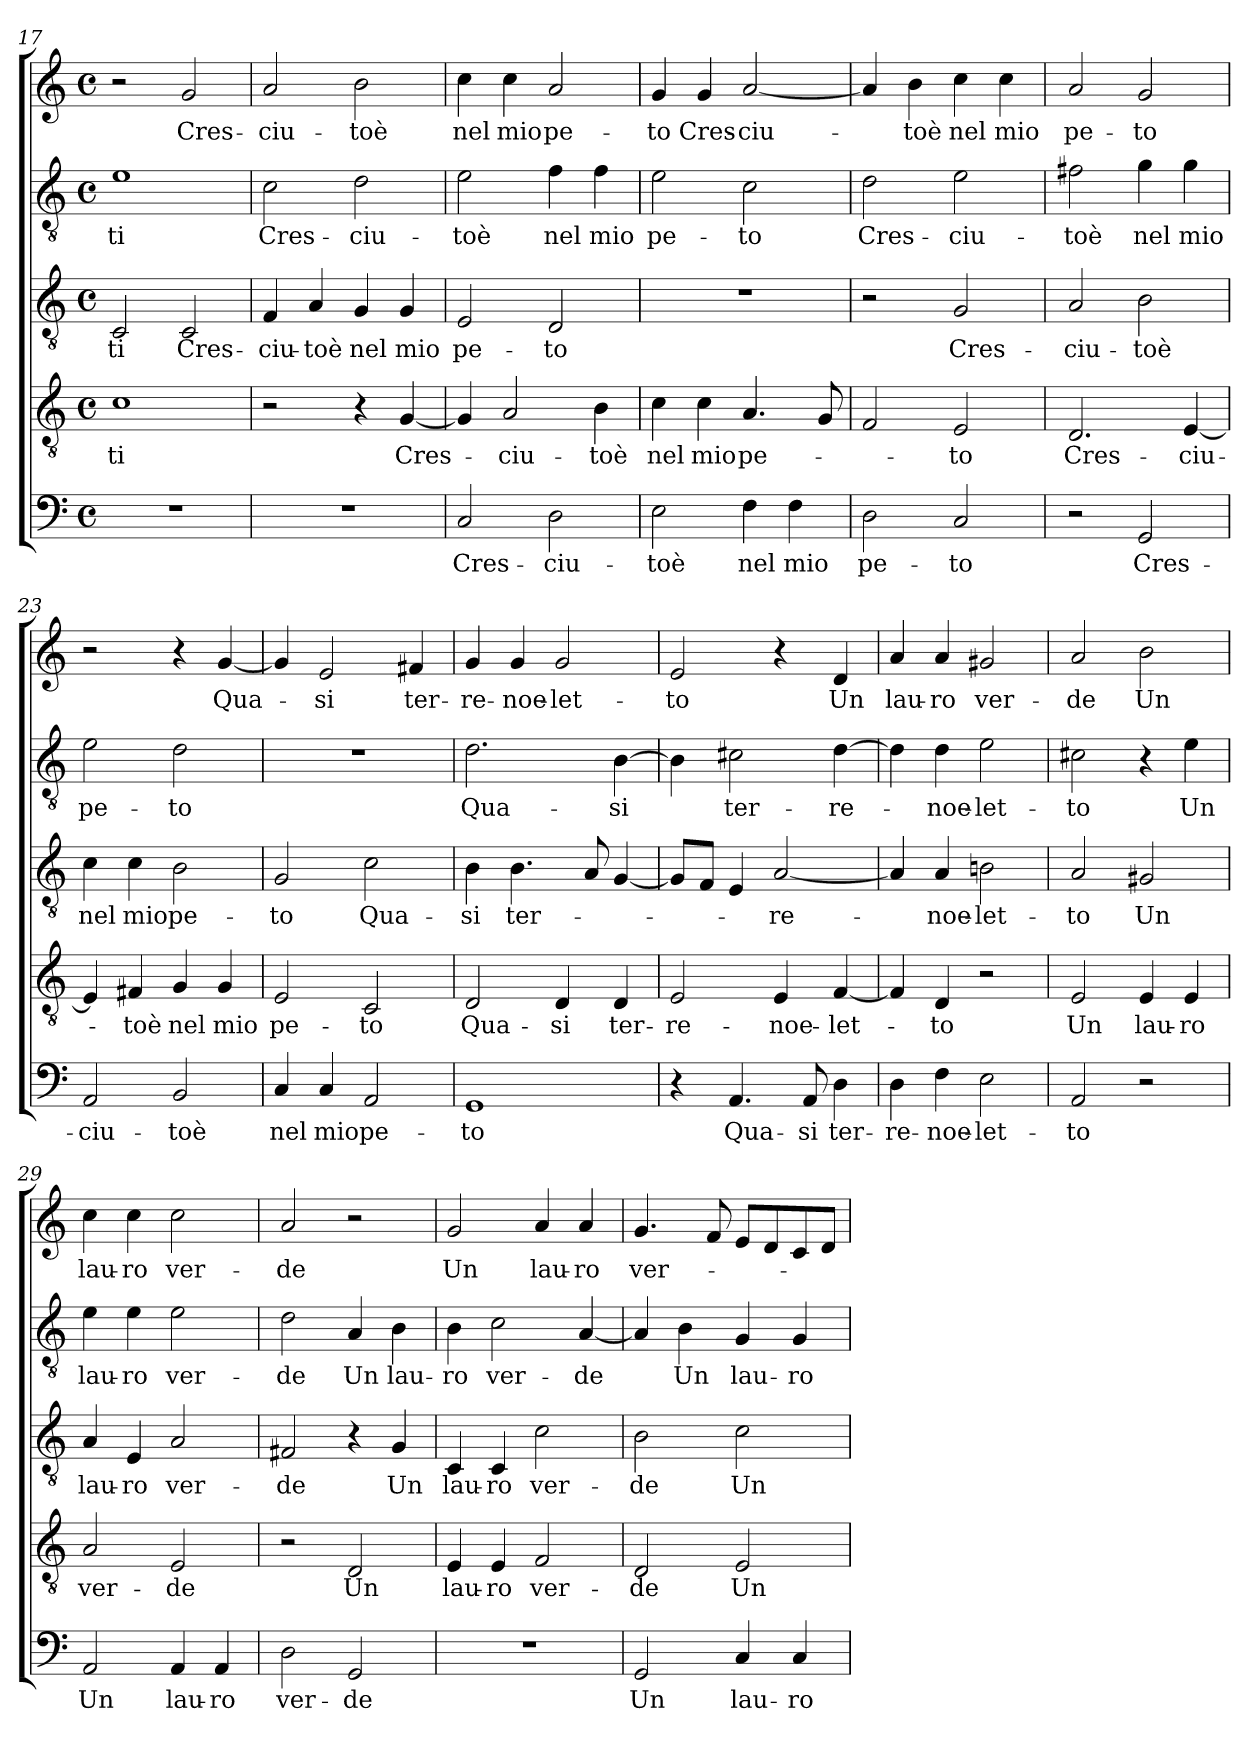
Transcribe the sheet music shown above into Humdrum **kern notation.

**kern	**text	**kern	**text	**kern	**text	**kern	**text	**kern	**text
*part5	*part5	*part4	*part4	*part3	*part3	*part2	*part2	*part1	*part1
*staff5	*staff5	*staff4	*staff4	*staff3	*staff3	*staff2	*staff2	*staff1	*staff1
*clefF4	*	*clefGv2	*	*clefGv2	*	*clefGv2	*	*clefG2	*
*k[]	*	*k[]	*	*k[]	*	*k[]	*	*k[]	*
*C:	*	*C:	*	*C:	*	*C:	*	*C:	*
*M4/4	*	*M4/4	*	*M4/4	*	*M4/4	*	*M4/4	*
*met(c)	*	*met(c)	*	*met(c)	*	*met(c)	*	*met(c)	*
=17	=17	=17	=17	=17	=17	=17	=17	=17	=17
1r	.	1c	-ti	2C/	-ti	1e	-ti	2r	.
.	.	.	.	2C/	Cres-	.	.	2g/	Cres-
=18	=18	=18	=18	=18	=18	=18	=18	=18	=18
1r	.	2r	.	4F/	-ciu-	2c\	Cres-	2a/	-ciu-
.	.	.	.	4A/	-toè	.	.	.	.
.	.	4r	.	4G/	nel	2d\	-ciu-	2b\	-toè
.	.	[4G/	Cres-	4G/	mio	.	.	.	.
=19	=19	=19	=19	=19	=19	=19	=19	=19	=19
2C/	Cres-	4G/]	.	2E/	pe-	2e\	-toè	4cc\	nel
.	.	2A/	-ciu-	.	.	.	.	4cc\	mio
2D\	-ciu-	.	.	2D/	-to	4f\	nel	2a/	pe-
.	.	4B\	-toè	.	.	4f\	mio	.	.
=20	=20	=20	=20	=20	=20	=20	=20	=20	=20
2E\	-toè	4c\	nel	1r	.	2e\	pe-	4g/	-to
.	.	4c\	mio	.	.	.	.	4g/	Cres-
4F\	nel	4.A/	pe-	.	.	2c\	-to	[2a/	-ciu-
4F\	mio	.	.	.	.	.	.	.	.
.	.	8G/	.	.	.	.	.	.	.
!!LO:LB:g=z
=21	=21	=21	=21	=21	=21	=21	=21	=21	=21
2D\	pe-	2F/	.	2r	.	2d\	Cres-	4a/]	.
.	.	.	.	.	.	.	.	4b\	-toè
2C/	-to	2E/	-to	2G/	Cres-	2e\	-ciu-	4cc\	nel
.	.	.	.	.	.	.	.	4cc\	mio
=22	=22	=22	=22	=22	=22	=22	=22	=22	=22
2r	.	2.D/	Cres-	2A/	-ciu-	2f#X\	-toè	2a/	pe-
2GG/	Cres-	.	.	2B\	-toè	4g\	nel	2g/	-to
.	.	[4E/	-ciu-	.	.	4g\	mio	.	.
=23	=23	=23	=23	=23	=23	=23	=23	=23	=23
2AA/	-ciu-	4E/]	.	4c\	nel	2e\	pe-	2r	.
.	.	4F#X/	-toè	4c\	mio	.	.	.	.
2BB/	-toè	4G/	nel	2B\	pe-	2d\	-to	4r	.
.	.	4G/	mio	.	.	.	.	[4g/	Qua-
=24	=24	=24	=24	=24	=24	=24	=24	=24	=24
4C/	nel	2E/	pe-	2G/	-to	1r	.	4g/]	.
4C/	mio	.	.	.	.	.	.	2e/	-si
2AA/	pe-	2C/	-to	2c\	Qua-	.	.	.	.
.	.	.	.	.	.	.	.	4f#X/	ter-
=25	=25	=25	=25	=25	=25	=25	=25	=25	=25
1GG	-to	2D/	Qua-	4B\	-si	2.d\	Qua-	4g/	-re-
.	.	.	.	4.B\	ter-	.	.	4g/	-noe-
.	.	4D/	-si	.	.	.	.	2g/	-let-
.	.	.	.	8A/	.	.	.	.	.
.	.	4D/	ter-	[4G/	.	[4B\	-si	.	.
!!LO:LB:g=z
=26	=26	=26	=26	=26	=26	=26	=26	=26	=26
4r	.	2E/	-re-	8G/L]	.	4B\]	.	2e/	-to
.	.	.	.	8F/J	.	.	.	.	.
4.AA/	Qua-	.	.	4E/	.	2c#X\	ter-	.	.
.	.	4E/	-noe-	[2A/	-re-	.	.	4r	.
8AA/	-si	.	.	.	.	.	.	.	.
4D\	ter-	[4F/	-let-	.	.	[4d\	-re-	4d/	Un
=27	=27	=27	=27	=27	=27	=27	=27	=27	=27
4D\	-re-	4F/]	.	4A/]	.	4d\]	.	4a/	lau-
4F\	-noe-	4D/	-to	4A/	-noe-	4d\	-noe-	4a/	-ro
2E\	-let-	2r	.	2Bn\	-let-	2e\	-let-	2g#X/	ver-
=28	=28	=28	=28	=28	=28	=28	=28	=28	=28
2AA/	-to	2E/	Un	2A/	-to	2c#X\	-to	2a/	-de
2r	.	4E/	lau-	2G#X/	Un	4r	.	2b\	Un
.	.	4E/	-ro	.	.	4e\	Un	.	.
=29	=29	=29	=29	=29	=29	=29	=29	=29	=29
2AA/	Un	2A/	ver-	4A/	lau-	4e\	lau-	4cc\	lau-
.	.	.	.	4E/	-ro	4e\	-ro	4cc\	-ro
4AA/	lau-	2E/	-de	2A/	ver-	2e\	ver-	2cc\	ver-
4AA/	-ro	.	.	.	.	.	.	.	.
=30	=30	=30	=30	=30	=30	=30	=30	=30	=30
2D\	ver-	2r	.	2F#X/	-de	2d\	-de	2a/	-de
2GG/	-de	2D/	Un	4r	.	4A/	Un	2r	.
.	.	.	.	4G/	Un	4B\	lau-	.	.
!!LO:PB:g=z
=31	=31	=31	=31	=31	=31	=31	=31	=31	=31
1r	.	4E/	lau-	4C/	lau-	4B\	-ro	2g/	Un
.	.	4E/	-ro	4C/	-ro	2c\	ver-	.	.
.	.	2F/	ver-	2c\	ver-	.	.	4a/	lau-
.	.	.	.	.	.	[4A/	-de	4a/	-ro
=32	=32	=32	=32	=32	=32	=32	=32	=32	=32
2GG/	Un	2D/	-de	2B\	-de	4A/]	.	4.g/	ver-
.	.	.	.	.	.	4B\	Un	.	.
.	.	.	.	.	.	.	.	8f/	.
4C/	lau-	2E/	Un	2c\	Un	4G/	lau-	8e/L	.
.	.	.	.	.	.	.	.	8d/	.
4C/	-ro	.	.	.	.	4G/	-ro	8c/	.
.	.	.	.	.	.	.	.	8d/J	.
=	=	=	=	=	=	=	=	=	=
*-	*-	*-	*-	*-	*-	*-	*-	*-	*-
